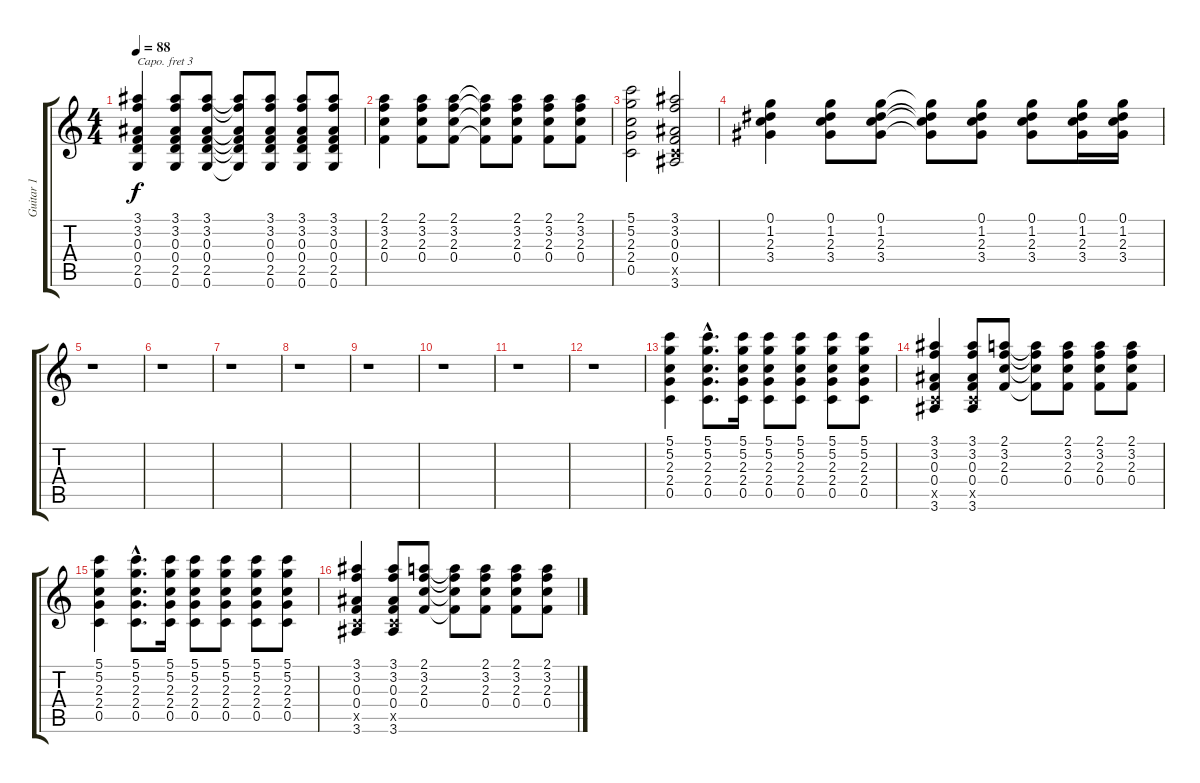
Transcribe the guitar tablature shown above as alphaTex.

\track ("Guitar 1" "Guitar 1") {instrument acousticguitarsteel}
\staff {score tabs}
\capo 3
\tuning (E4 B3 G3 D3 A2 E2) {hide}
\ts (4 4)
\tempo 88
\clef g2
\ks c
(3.1 3.2 0.3 0.4 2.5 0.6).4{dy f} (3.1 3.2 0.3 0.4 2.5 0.6).8 (3.1 3.2 0.3 0.4 2.5 0.6).8 (3.1{t} 3.2{t} 0.3{t} 0.4{t} 2.5{t} 0.6{t}).8 (3.1 3.2 0.3 0.4 2.5 0.6).8 (3.1 3.2 0.3 0.4 2.5 0.6).8 (3.1 3.2 0.3 0.4 2.5 0.6).8 |
(2.1 3.2 2.3 0.4).4 (2.1 3.2 2.3 0.4).8 (2.1 3.2 2.3 0.4).8 (2.1{t} 3.2{t} 2.3{t} 0.4{t}).8 (2.1 3.2 2.3 0.4).8 (2.1 3.2 2.3 0.4).8 (2.1 3.2 2.3 0.4).8 |
(5.1 5.2 2.3 2.4 0.5).2 (3.1 3.2 0.3 0.4 0.5{x} 3.6).2 |
(0.1 1.2 2.3 3.4).4 (0.1 1.2 2.3 3.4).8 (0.1 1.2 2.3 3.4).8 (0.1{t} 1.2{t} 2.3{t} 3.4{t}).8 (0.1 1.2 2.3 3.4).8 (0.1 1.2 2.3 3.4).8 (0.1 1.2 2.3 3.4).16 (0.1 1.2 2.3 3.4).16 |
r.1 |
r.1 |
r.1 |
r.1 |
r.1 |
r.1 |
r.1 |
r.1 |
(5.1 5.2 2.3 2.4 0.5).4 (5.1{hac} 5.2{hac} 2.3{hac} 2.4{hac} 0.5{hac}).8{d} (5.1 5.2 2.3 2.4 0.5).16 (5.1 5.2 2.3 2.4 0.5).8 (5.1 5.2 2.3 2.4 0.5).8 (5.1 5.2 2.3 2.4 0.5).8 (5.1 5.2 2.3 2.4 0.5).8 |
(3.1 3.2 0.3 0.4 0.5{x} 3.6).4 (3.1 3.2 0.3 0.4 0.5{x} 3.6).8 (2.1 3.2 2.3 0.4).8 (2.1{t} 3.2{t} 2.3{t} 0.4{t}).8 (2.1 3.2 2.3 0.4).8 (2.1 3.2 2.3 0.4).8 (2.1 3.2 2.3 0.4).8 |
(5.1 5.2 2.3 2.4 0.5).4 (5.1{hac} 5.2{hac} 2.3{hac} 2.4{hac} 0.5{hac}).8{d} (5.1 5.2 2.3 2.4 0.5).16 (5.1 5.2 2.3 2.4 0.5).8 (5.1 5.2 2.3 2.4 0.5).8 (5.1 5.2 2.3 2.4 0.5).8 (5.1 5.2 2.3 2.4 0.5).8 |
(3.1 3.2 0.3 0.4 0.5{x} 3.6).4 (3.1 3.2 0.3 0.4 0.5{x} 3.6).8 (2.1 3.2 2.3 0.4).8 (2.1{t} 3.2{t} 2.3{t} 0.4{t}).8 (2.1 3.2 2.3 0.4).8 (2.1 3.2 2.3 0.4).8 (2.1 3.2 2.3 0.4).8
